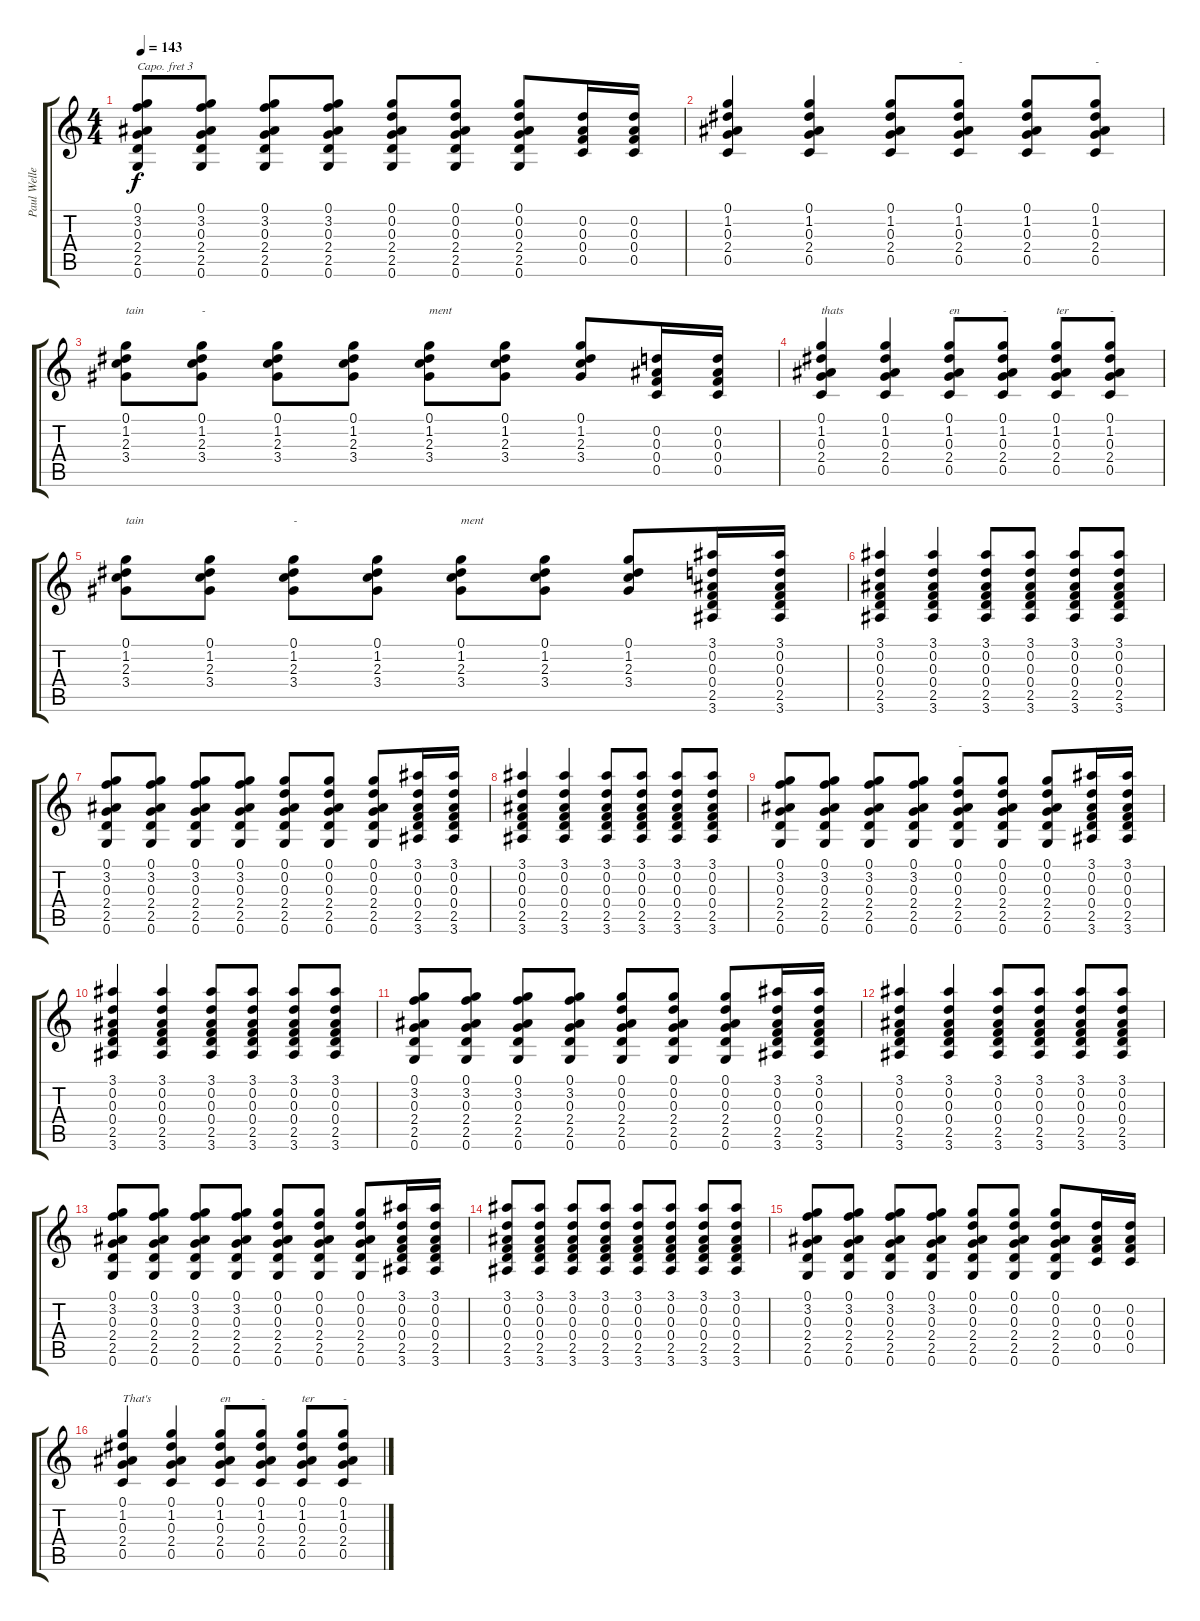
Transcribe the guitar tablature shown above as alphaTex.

\track ("Paul Weller" "Paul Welle") {instrument acousticguitarsteel}
\staff {score tabs}
\capo 3
\tuning (E4 B3 G3 D3 A2 E2) {hide}
\ts (4 4)
\tempo 143
\clef g2
\ks c
(0.1 3.2 0.3 2.4 2.5 0.6).8{dy f} (0.1 3.2 0.3 2.4 2.5 0.6).8 (0.1 3.2 0.3 2.4 2.5 0.6).8 (0.1 3.2 0.3 2.4 2.5 0.6).8 (0.1 0.2 0.3 2.4 2.5 0.6).8 (0.1 0.2 0.3 2.4 2.5 0.6).8 (0.1 0.2 0.3 2.4 2.5 0.6).8 (0.2 0.3 0.4 0.5).16 (0.2 0.3 0.4 0.5).16 |
(0.1 1.2 0.3 2.4 0.5).4 (0.1 1.2 0.3 2.4 0.5).4 (0.1 1.2 0.3 2.4 0.5).8 (0.1 1.2 0.3 2.4 0.5).8{txt "-"} (0.1 1.2 0.3 2.4 0.5).8 (0.1 1.2 0.3 2.4 0.5).8{txt "-"} |
(0.1 1.2 2.3 3.4).8{txt "tain"} (0.1 1.2 2.3 3.4).8{txt "-"} (0.1 1.2 2.3 3.4).8 (0.1 1.2 2.3 3.4).8 (0.1 1.2 2.3 3.4).8{txt "ment"} (0.1 1.2 2.3 3.4).8 (0.1 1.2 2.3 3.4).8 (0.2 0.3 0.4 0.5).16 (0.2 0.3 0.4 0.5).16 |
(0.1 1.2 0.3 2.4 0.5).4{txt "thats"} (0.1 1.2 0.3 2.4 0.5).4 (0.1 1.2 0.3 2.4 0.5).8{txt "en"} (0.1 1.2 0.3 2.4 0.5).8{txt "-"} (0.1 1.2 0.3 2.4 0.5).8{txt "ter"} (0.1 1.2 0.3 2.4 0.5).8{txt "-"} |
(0.1 1.2 2.3 3.4).8{txt "tain"} (0.1 1.2 2.3 3.4).8 (0.1 1.2 2.3 3.4).8{txt "-"} (0.1 1.2 2.3 3.4).8 (0.1 1.2 2.3 3.4).8{txt "ment"} (0.1 1.2 2.3 3.4).8 (0.1 1.2 2.3 3.4).8 (3.1 0.2 0.3 0.4 2.5 3.6).16 (3.1 0.2 0.3 0.4 2.5 3.6).16 |
(3.1 0.2 0.3 0.4 2.5 3.6).4 (3.1 0.2 0.3 0.4 2.5 3.6).4 (3.1 0.2 0.3 0.4 2.5 3.6).8 (3.1 0.2 0.3 0.4 2.5 3.6).8 (3.1 0.2 0.3 0.4 2.5 3.6).8 (3.1 0.2 0.3 0.4 2.5 3.6).8 |
(0.1 3.2 0.3 2.4 2.5 0.6).8 (0.1 3.2 0.3 2.4 2.5 0.6).8 (0.1 3.2 0.3 2.4 2.5 0.6).8 (0.1 3.2 0.3 2.4 2.5 0.6).8 (0.1 0.2 0.3 2.4 2.5 0.6).8 (0.1 0.2 0.3 2.4 2.5 0.6).8 (0.1 0.2 0.3 2.4 2.5 0.6).8 (3.1 0.2 0.3 0.4 2.5 3.6).16 (3.1 0.2 0.3 0.4 2.5 3.6).16 |
(3.1 0.2 0.3 0.4 2.5 3.6).4 (3.1 0.2 0.3 0.4 2.5 3.6).4 (3.1 0.2 0.3 0.4 2.5 3.6).8 (3.1 0.2 0.3 0.4 2.5 3.6).8 (3.1 0.2 0.3 0.4 2.5 3.6).8 (3.1 0.2 0.3 0.4 2.5 3.6).8 |
(0.1 3.2 0.3 2.4 2.5 0.6).8 (0.1 3.2 0.3 2.4 2.5 0.6).8 (0.1 3.2 0.3 2.4 2.5 0.6).8 (0.1 3.2 0.3 2.4 2.5 0.6).8 (0.1 0.2 0.3 2.4 2.5 0.6).8{txt "-"} (0.1 0.2 0.3 2.4 2.5 0.6).8 (0.1 0.2 0.3 2.4 2.5 0.6).8 (3.1 0.2 0.3 0.4 2.5 3.6).16 (3.1 0.2 0.3 0.4 2.5 3.6).16 |
(3.1 0.2 0.3 0.4 2.5 3.6).4 (3.1 0.2 0.3 0.4 2.5 3.6).4 (3.1 0.2 0.3 0.4 2.5 3.6).8 (3.1 0.2 0.3 0.4 2.5 3.6).8 (3.1 0.2 0.3 0.4 2.5 3.6).8 (3.1 0.2 0.3 0.4 2.5 3.6).8 |
(0.1 3.2 0.3 2.4 2.5 0.6).8 (0.1 3.2 0.3 2.4 2.5 0.6).8 (0.1 3.2 0.3 2.4 2.5 0.6).8 (0.1 3.2 0.3 2.4 2.5 0.6).8 (0.1 0.2 0.3 2.4 2.5 0.6).8 (0.1 0.2 0.3 2.4 2.5 0.6).8 (0.1 0.2 0.3 2.4 2.5 0.6).8 (3.1 0.2 0.3 0.4 2.5 3.6).16 (3.1 0.2 0.3 0.4 2.5 3.6).16 |
(3.1 0.2 0.3 0.4 2.5 3.6).4 (3.1 0.2 0.3 0.4 2.5 3.6).4 (3.1 0.2 0.3 0.4 2.5 3.6).8 (3.1 0.2 0.3 0.4 2.5 3.6).8 (3.1 0.2 0.3 0.4 2.5 3.6).8 (3.1 0.2 0.3 0.4 2.5 3.6).8 |
(0.1 3.2 0.3 2.4 2.5 0.6).8 (0.1 3.2 0.3 2.4 2.5 0.6).8 (0.1 3.2 0.3 2.4 2.5 0.6).8 (0.1 3.2 0.3 2.4 2.5 0.6).8 (0.1 0.2 0.3 2.4 2.5 0.6).8 (0.1 0.2 0.3 2.4 2.5 0.6).8 (0.1 0.2 0.3 2.4 2.5 0.6).8 (3.1 0.2 0.3 0.4 2.5 3.6).16 (3.1 0.2 0.3 0.4 2.5 3.6).16 |
(3.1 0.2 0.3 0.4 2.5 3.6).8 (3.1 0.2 0.3 0.4 2.5 3.6).8 (3.1 0.2 0.3 0.4 2.5 3.6).8 (3.1 0.2 0.3 0.4 2.5 3.6).8 (3.1 0.2 0.3 0.4 2.5 3.6).8 (3.1 0.2 0.3 0.4 2.5 3.6).8 (3.1 0.2 0.3 0.4 2.5 3.6).8 (3.1 0.2 0.3 0.4 2.5 3.6).8 |
(0.1 3.2 0.3 2.4 2.5 0.6).8 (0.1 3.2 0.3 2.4 2.5 0.6).8 (0.1 3.2 0.3 2.4 2.5 0.6).8 (0.1 3.2 0.3 2.4 2.5 0.6).8 (0.1 0.2 0.3 2.4 2.5 0.6).8 (0.1 0.2 0.3 2.4 2.5 0.6).8 (0.1 0.2 0.3 2.4 2.5 0.6).8 (0.2 0.3 0.4 0.5).16 (0.2 0.3 0.4 0.5).16 |
(0.1 1.2 0.3 2.4 0.5).4{txt "That's"} (0.1 1.2 0.3 2.4 0.5).4 (0.1 1.2 0.3 2.4 0.5).8{txt "en"} (0.1 1.2 0.3 2.4 0.5).8{txt "-"} (0.1 1.2 0.3 2.4 0.5).8{txt "ter"} (0.1 1.2 0.3 2.4 0.5).8{txt "-"}
